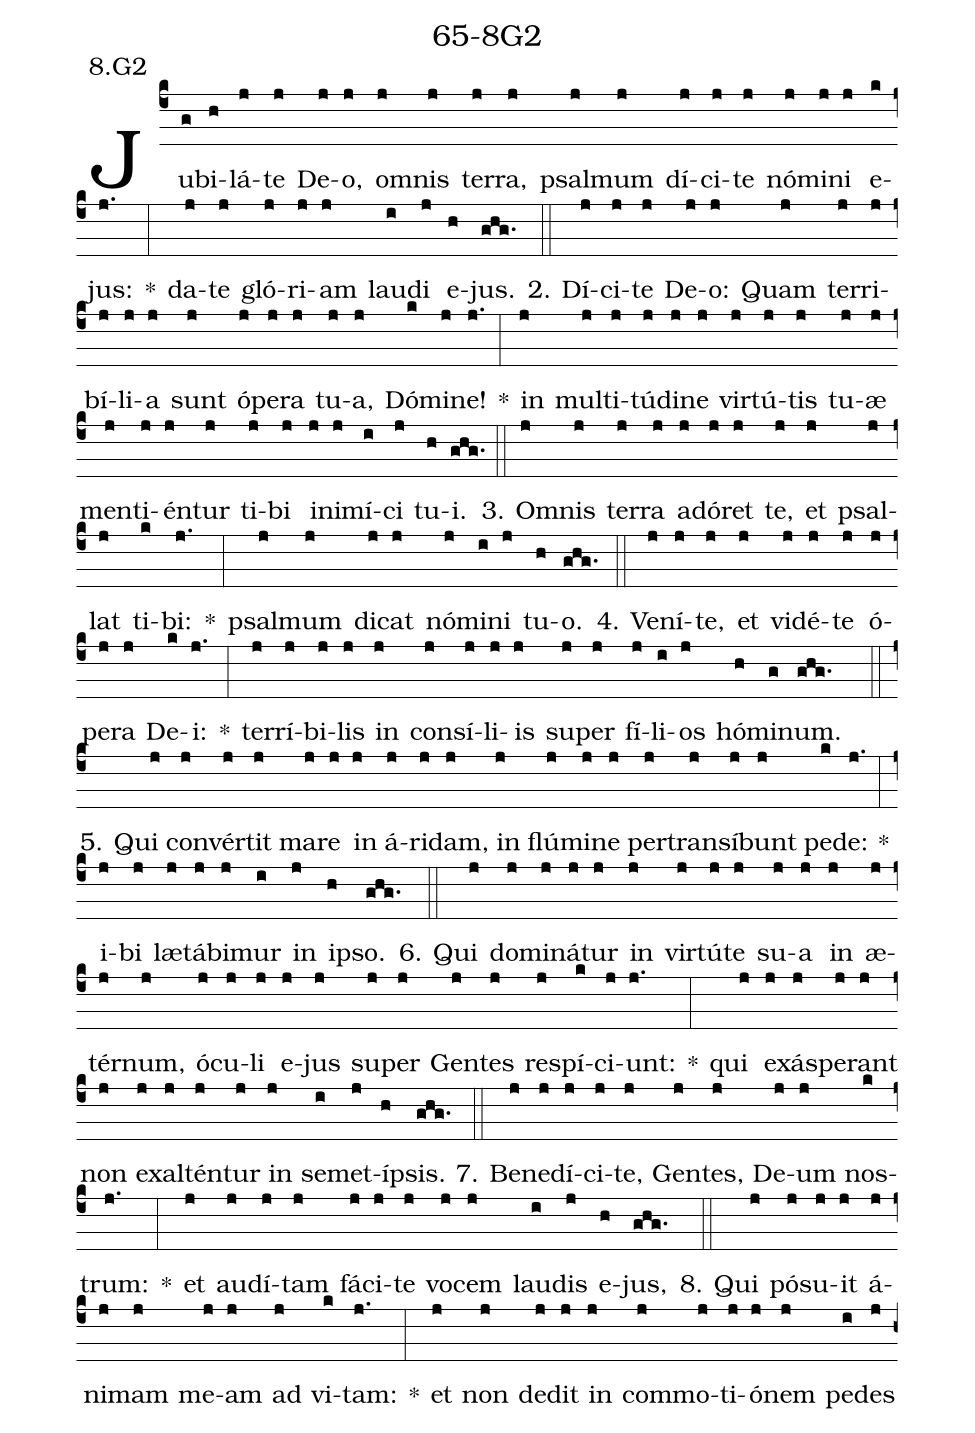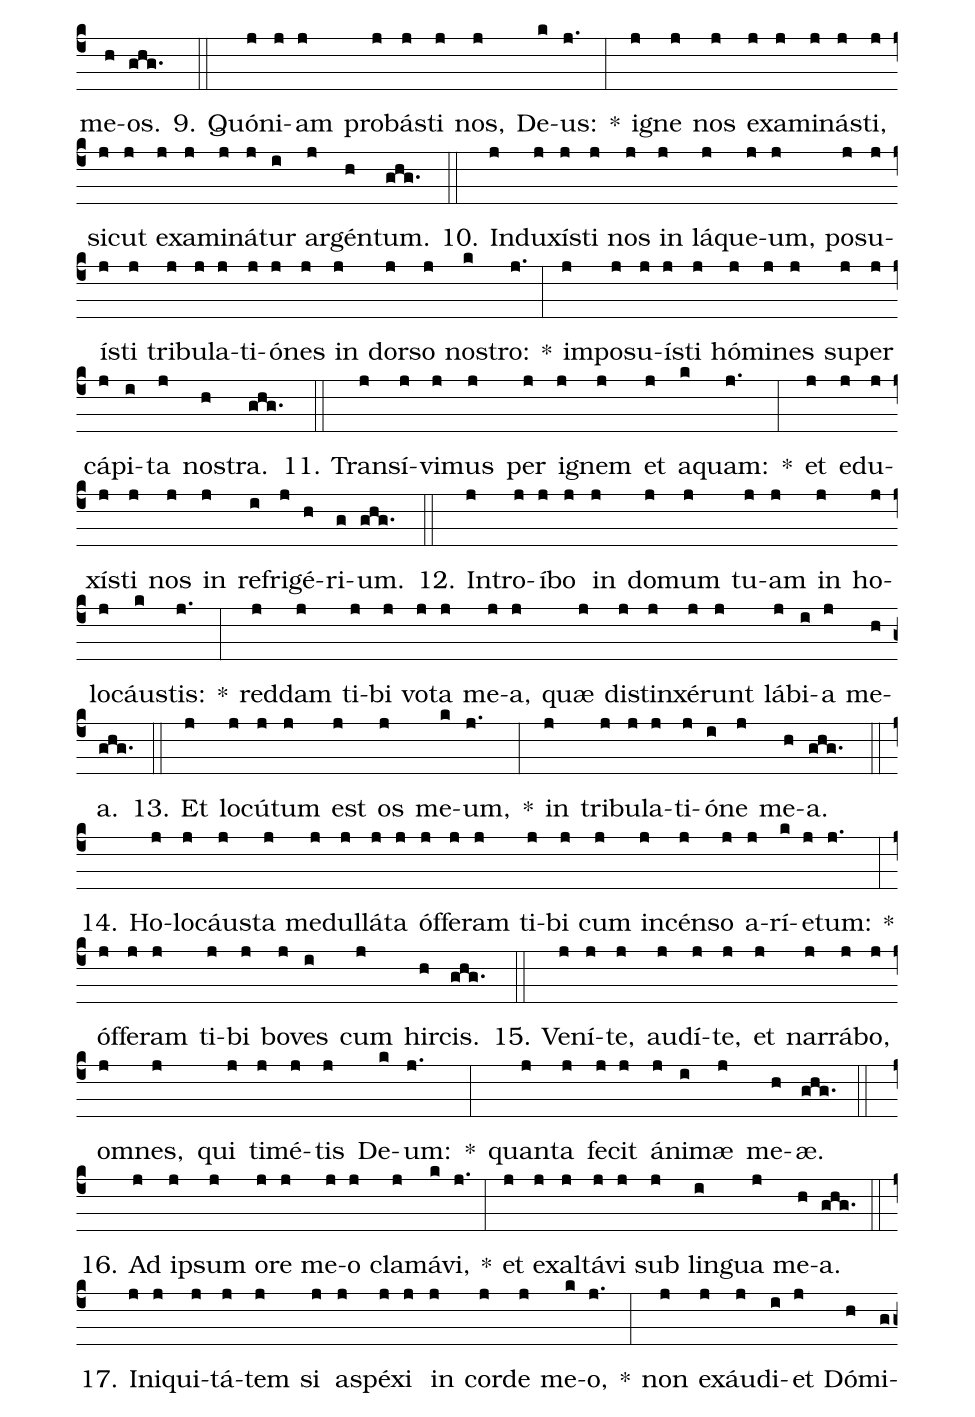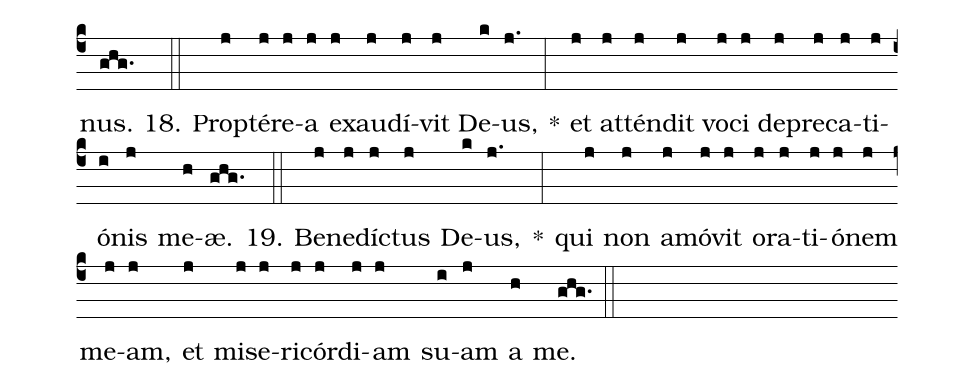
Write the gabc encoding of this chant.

name: 65-8G2;
annotation: 8.G2;
%%
(c4)Ju(g)bi(h)lá(j)te(j) De(j)o,(j) om(j)nis(j) ter(j)ra,(j) psal(j)mum(j) dí(j)ci(j)te(j) nó(j)mi(j)ni(j) e(k)jus:(j.) *(:) da(j)te(j) gló(j)ri(j)am(j) lau(i)di(j) e(h)jus.(ghg.) (::)
2. Dí(j)ci(j)te(j) De(j)o:(j) Quam(j) ter(j)ri(j)bí(j)li(j)a(j) sunt(j) ó(j)pe(j)ra(j) tu(j)a,(j) Dó(k)mi(j)ne!(j.) *(:) in(j) mul(j)ti(j)tú(j)di(j)ne(j) vir(j)tú(j)tis(j) tu(j)æ(j) men(j)ti(j)én(j)tur(j) ti(j)bi(j) in(j)i(j)mí(i)ci(j) tu(h)i.(ghg.) (::)
3. Om(j)nis(j) ter(j)ra(j) ad(j)ó(j)ret(j) te,(j) et(j) psal(j)lat(j) ti(k)bi:(j.) *(:) psal(j)mum(j) di(j)cat(j) nó(j)mi(i)ni(j) tu(h)o.(ghg.) (::)
4. Ve(j)ní(j)te,(j) et(j) vi(j)dé(j)te(j) ó(j)pe(j)ra(j) De(k)i:(j.) *(:) ter(j)rí(j)bi(j)lis(j) in(j) con(j)sí(j)li(j)is(j) su(j)per(j) fí(j)li(i)os(j) hó(h)mi(g)num.(ghg.) (::)
5. Qui(j) con(j)vér(j)tit(j) ma(j)re(j) in(j) á(j)ri(j)dam,(j) in(j) flú(j)mi(j)ne(j) per(j)trans(j)í(j)bunt(j) pe(k)de:(j.) *(:) i(j)bi(j) læ(j)tá(j)bi(j)mur(i) in(j) ip(h)so.(ghg.) (::)
6. Qui(j) do(j)mi(j)ná(j)tur(j) in(j) vir(j)tú(j)te(j) su(j)a(j) in(j) æ(j)tér(j)num,(j) ó(j)cu(j)li(j) e(j)jus(j) su(j)per(j) Gen(j)tes(j) re(j)spí(k)ci(j)unt:(j.) *(:) qui(j) ex(j)ás(j)pe(j)rant(j) non(j) ex(j)al(j)tén(j)tur(j) in(j) se(i)met(j)íp(h)sis.(ghg.) (::)
7. Be(j)ne(j)dí(j)ci(j)te,(j) Gen(j)tes,(j) De(j)um(j) nos(k)trum:(j.) *(:) et(j) au(j)dí(j)tam(j) fá(j)ci(j)te(j) vo(j)cem(j) lau(i)dis(j) e(h)jus,(ghg.) (::)
8. Qui(j) pó(j)su(j)it(j) á(j)ni(j)mam(j) me(j)am(j) ad(j) vi(k)tam:(j.) *(:) et(j) non(j) de(j)dit(j) in(j) com(j)mo(j)ti(j)ó(j)nem(j) pe(i)des(j) me(h)os.(ghg.) (::)
9. Quón(j)i(j)am(j) pro(j)bás(j)ti(j) nos,(j) De(k)us:(j.) *(:) i(j)gne(j) nos(j) ex(j)a(j)mi(j)nás(j)ti,(j) sic(j)ut(j) ex(j)a(j)mi(j)ná(j)tur(i) ar(j)gén(h)tum.(ghg.) (::)
10. In(j)du(j)xís(j)ti(j) nos(j) in(j) lá(j)que(j)um,(j) po(j)su(j)ís(j)ti(j) tri(j)bu(j)la(j)ti(j)ó(j)nes(j) in(j) dor(j)so(j) nos(k)tro:(j.) *(:) im(j)po(j)su(j)ís(j)ti(j) hó(j)mi(j)nes(j) su(j)per(j) cá(j)pi(i)ta(j) nos(h)tra.(ghg.) (::)
11. Trans(j)í(j)vi(j)mus(j) per(j) i(j)gnem(j) et(j) a(k)quam:(j.) *(:) et(j) e(j)du(j)xís(j)ti(j) nos(j) in(j) re(i)fri(j)gé(h)ri(g)um.(ghg.) (::)
12. In(j)tro(j)í(j)bo(j) in(j) do(j)mum(j) tu(j)am(j) in(j) ho(j)lo(j)cáus(k)tis:(j.) *(:) red(j)dam(j) ti(j)bi(j) vo(j)ta(j) me(j)a,(j) quæ(j) di(j)stin(j)xé(j)runt(j) lá(j)bi(i)a(j) me(h)a.(ghg.) (::)
13. Et(j) lo(j)cú(j)tum(j) est(j) os(j) me(k)um,(j.) *(:) in(j) tri(j)bu(j)la(j)ti(j)ó(i)ne(j) me(h)a.(ghg.) (::)
14. Ho(j)lo(j)cáus(j)ta(j) me(j)dul(j)lá(j)ta(j) óf(j)fe(j)ram(j) ti(j)bi(j) cum(j) in(j)cén(j)so(j) a(j)rí(k)e(j)tum:(j.) *(:) óf(j)fe(j)ram(j) ti(j)bi(j) bo(j)ves(i) cum(j) hir(h)cis.(ghg.) (::)
15. Ve(j)ní(j)te,(j) au(j)dí(j)te,(j) et(j) nar(j)rá(j)bo,(j) om(j)nes,(j) qui(j) ti(j)mé(j)tis(j) De(k)um:(j.) *(:) quan(j)ta(j) fe(j)cit(j) á(j)ni(i)mæ(j) me(h)æ.(ghg.) (::)
16. Ad(j) ip(j)sum(j) o(j)re(j) me(j)o(j) cla(j)má(k)vi,(j.) *(:) et(j) ex(j)al(j)tá(j)vi(j) sub(j) lin(i)gua(j) me(h)a.(ghg.) (::)
17. In(j)i(j)qui(j)tá(j)tem(j) si(j) a(j)spé(j)xi(j) in(j) cor(j)de(j) me(k)o,(j.) *(:) non(j) ex(j)áu(j)di(i)et(j) Dó(h)mi(g)nus.(ghg.) (::)
18. Prop(j)tér(j)e(j)a(j) ex(j)au(j)dí(j)vit(j) De(k)us,(j.) *(:) et(j) at(j)tén(j)dit(j) vo(j)ci(j) de(j)pre(j)ca(j)ti(j)ó(i)nis(j) me(h)æ.(ghg.) (::)
19. Be(j)ne(j)díc(j)tus(j) De(k)us,(j.) *(:) qui(j) non(j) a(j)mó(j)vit(j) o(j)ra(j)ti(j)ó(j)nem(j) me(j)am,(j) et(j) mi(j)se(j)ri(j)cór(j)di(j)am(j) su(i)am(j) a(h) me.(ghg.) (::)
